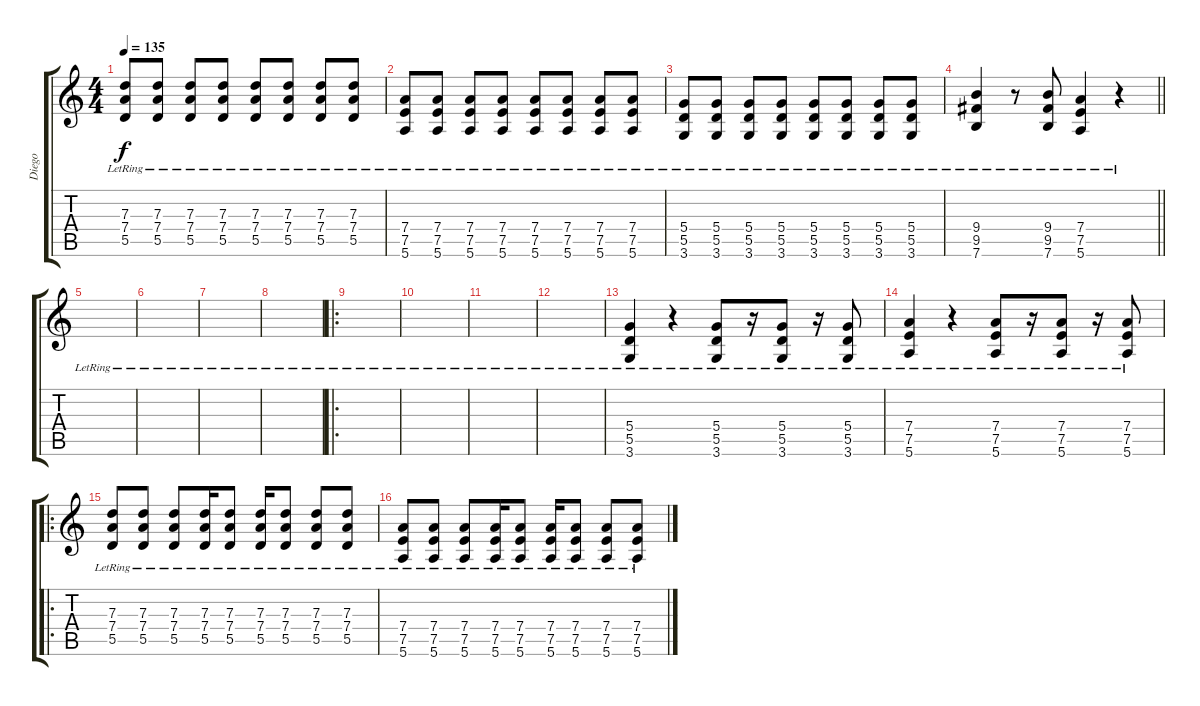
\track ("Diego" "Diego") {instrument overdrivenguitar}
\staff {score tabs}
\tuning (E4 B3 G3 D3 A2 E2) {hide}
\ts (4 4)
\tempo 135
\clef g2
\ks c
(7.3{lr} 7.4{lr} 5.5{lr}).8{dy f} (7.3{lr} 7.4{lr} 5.5{lr}).8 (7.3{lr} 7.4{lr} 5.5{lr}).8 (7.3{lr} 7.4{lr} 5.5{lr}).8 (7.3{lr} 7.4{lr} 5.5{lr}).8 (7.3{lr} 7.4{lr} 5.5{lr}).8 (7.3{lr} 7.4{lr} 5.5{lr}).8 (7.3{lr} 7.4{lr} 5.5{lr}).8 |
(7.4{lr} 7.5{lr} 5.6{lr}).8 (7.4{lr} 7.5{lr} 5.6{lr}).8 (7.4{lr} 7.5{lr} 5.6{lr}).8 (7.4{lr} 7.5{lr} 5.6{lr}).8 (7.4{lr} 7.5{lr} 5.6{lr}).8 (7.4{lr} 7.5{lr} 5.6{lr}).8 (7.4{lr} 7.5{lr} 5.6{lr}).8 (7.4{lr} 7.5{lr} 5.6{lr}).8 |
(5.4{lr} 5.5{lr} 3.6{lr}).8 (5.4{lr} 5.5{lr} 3.6{lr}).8 (5.4{lr} 5.5{lr} 3.6{lr}).8 (5.4{lr} 5.5{lr} 3.6{lr}).8 (5.4{lr} 5.5{lr} 3.6{lr}).8 (5.4{lr} 5.5{lr} 3.6{lr}).8 (5.4{lr} 5.5{lr} 3.6{lr}).8 (5.4{lr} 5.5{lr} 3.6{lr}).8 |
\barLineRight lightlight
(9.4{lr} 9.5{lr} 7.6{lr}).4 r.8 (9.4{lr} 9.5{lr} 7.6{lr}).8 (7.4{lr} 7.5{lr} 5.6{lr}).4 r.4 |
|
|
|
|
\ro
|
|
|
|
(5.4{lr} 5.5{lr} 3.6{lr}).4 r.4 (5.4{lr} 5.5{lr} 3.6{lr}).8 r.16 (5.4{lr} 5.5{lr} 3.6{lr}).8 r.16 (5.4{lr} 5.5{lr} 3.6{lr}).8 |
(7.4{lr} 7.5{lr} 5.6{lr}).4 r.4 (7.4{lr} 7.5{lr} 5.6{lr}).8 r.16 (7.4{lr} 7.5{lr} 5.6{lr}).8 r.16 (7.4{lr} 7.5{lr} 5.6{lr}).8 |
\ro
(7.3{lr} 7.4{lr} 5.5{lr}).8 (7.3{lr} 7.4{lr} 5.5{lr}).8 (7.3{lr} 7.4{lr} 5.5{lr}).8 (7.3{lr} 7.4{lr} 5.5{lr}).16 (7.3{lr} 7.4{lr} 5.5{lr}).8 (7.3{lr} 7.4{lr} 5.5{lr}).16 (7.3{lr} 7.4{lr} 5.5{lr}).8 (7.3{lr} 7.4{lr} 5.5{lr}).8 (7.3{lr} 7.4{lr} 5.5{lr}).8 |
(7.4{lr} 7.5{lr} 5.6{lr}).8 (7.4{lr} 7.5{lr} 5.6{lr}).8 (7.4{lr} 7.5{lr} 5.6{lr}).8 (7.4{lr} 7.5{lr} 5.6{lr}).16 (7.4{lr} 7.5{lr} 5.6{lr}).8 (7.4{lr} 7.5{lr} 5.6{lr}).16 (7.4{lr} 7.5{lr} 5.6{lr}).8 (7.4{lr} 7.5{lr} 5.6{lr}).8 (7.4{lr} 7.5{lr} 5.6{lr}).8
